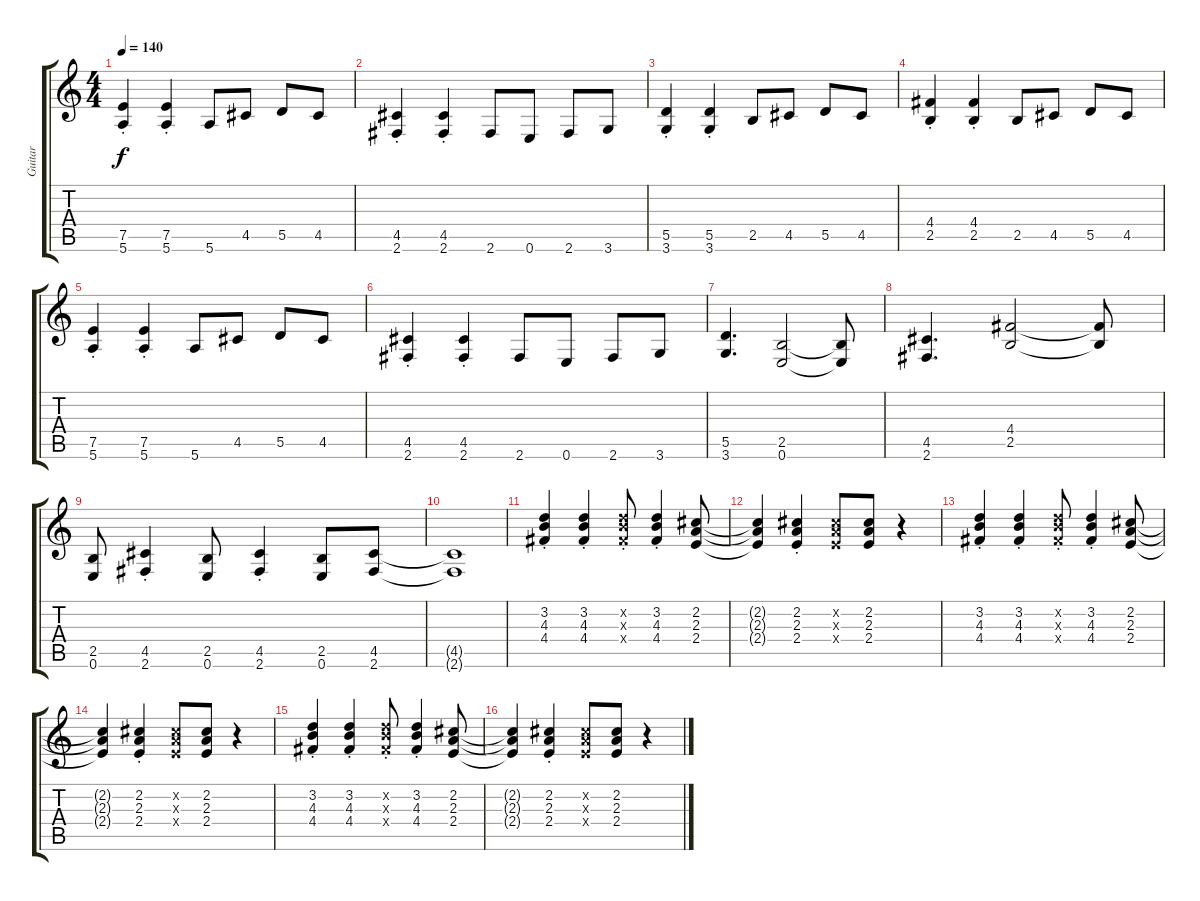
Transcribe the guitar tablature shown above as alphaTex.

\track ("Guitar" "Guitar") {instrument distortionguitar}
\staff {score tabs}
\tuning (E4 B3 G3 D3 A2 E2) {hide}
\ts (4 4)
\tempo 140
\clef g2
\ks c
(7.5{st} 5.6{st}).4{dy f} (7.5{st} 5.6{st}).4 5.6.8 4.5.8 5.5.8 4.5.8 |
(4.5{st} 2.6{st}).4 (4.5{st} 2.6{st}).4 2.6.8 0.6.8 2.6.8 3.6.8 |
(5.5{st} 3.6{st}).4 (5.5{st} 3.6{st}).4 2.5.8 4.5.8 5.5.8 4.5.8 |
(4.4{st} 2.5{st}).4 (4.4{st} 2.5{st}).4 2.5.8 4.5.8 5.5.8 4.5.8 |
(7.5{st} 5.6{st}).4 (7.5{st} 5.6{st}).4 5.6.8 4.5.8 5.5.8 4.5.8 |
(4.5{st} 2.6{st}).4 (4.5{st} 2.6{st}).4 2.6.8 0.6.8 2.6.8 3.6.8 |
(5.5 3.6).4{d} (2.5 0.6).2 (2.5{t} 0.6{t}).8 |
(4.5 2.6).4{d} (4.4 2.5).2 (4.4{t} 2.5{t}).8 |
(2.5 0.6).8 (4.5{st} 2.6{st}).4 (2.5 0.6).8 (4.5{st} 2.6{st}).4 (2.5 0.6).8 (4.5 2.6).8 |
(4.5{t} 2.6{t}).1 |
(3.2{st} 4.3{st} 4.4{st}).4{volume 8} (3.2{st} 4.3{st} 4.4{st}).4 (3.2{st x} 4.3{st x} 4.4{st x}).8 (3.2{st} 4.3{st} 4.4{st}).4 (2.2 2.3 2.4).8 |
(2.2{t} 2.3{t} 2.4{t}).4 (2.2{st} 2.3{st} 2.4{st}).4 (2.2{x} 2.3{x} 2.4{x}).8 (2.2 2.3 2.4).8 r.4 |
(3.2{st} 4.3{st} 4.4{st}).4 (3.2{st} 4.3{st} 4.4{st}).4 (3.2{st x} 4.3{st x} 4.4{st x}).8 (3.2{st} 4.3{st} 4.4{st}).4 (2.2 2.3 2.4).8 |
(2.2{t} 2.3{t} 2.4{t}).4 (2.2{st} 2.3{st} 2.4{st}).4 (2.2{x} 2.3{x} 2.4{x}).8 (2.2 2.3 2.4).8 r.4 |
(3.2{st} 4.3{st} 4.4{st}).4 (3.2{st} 4.3{st} 4.4{st}).4 (3.2{st x} 4.3{st x} 4.4{st x}).8 (3.2{st} 4.3{st} 4.4{st}).4 (2.2 2.3 2.4).8 |
(2.2{t} 2.3{t} 2.4{t}).4 (2.2{st} 2.3{st} 2.4{st}).4 (2.2{x} 2.3{x} 2.4{x}).8 (2.2 2.3 2.4).8 r.4
